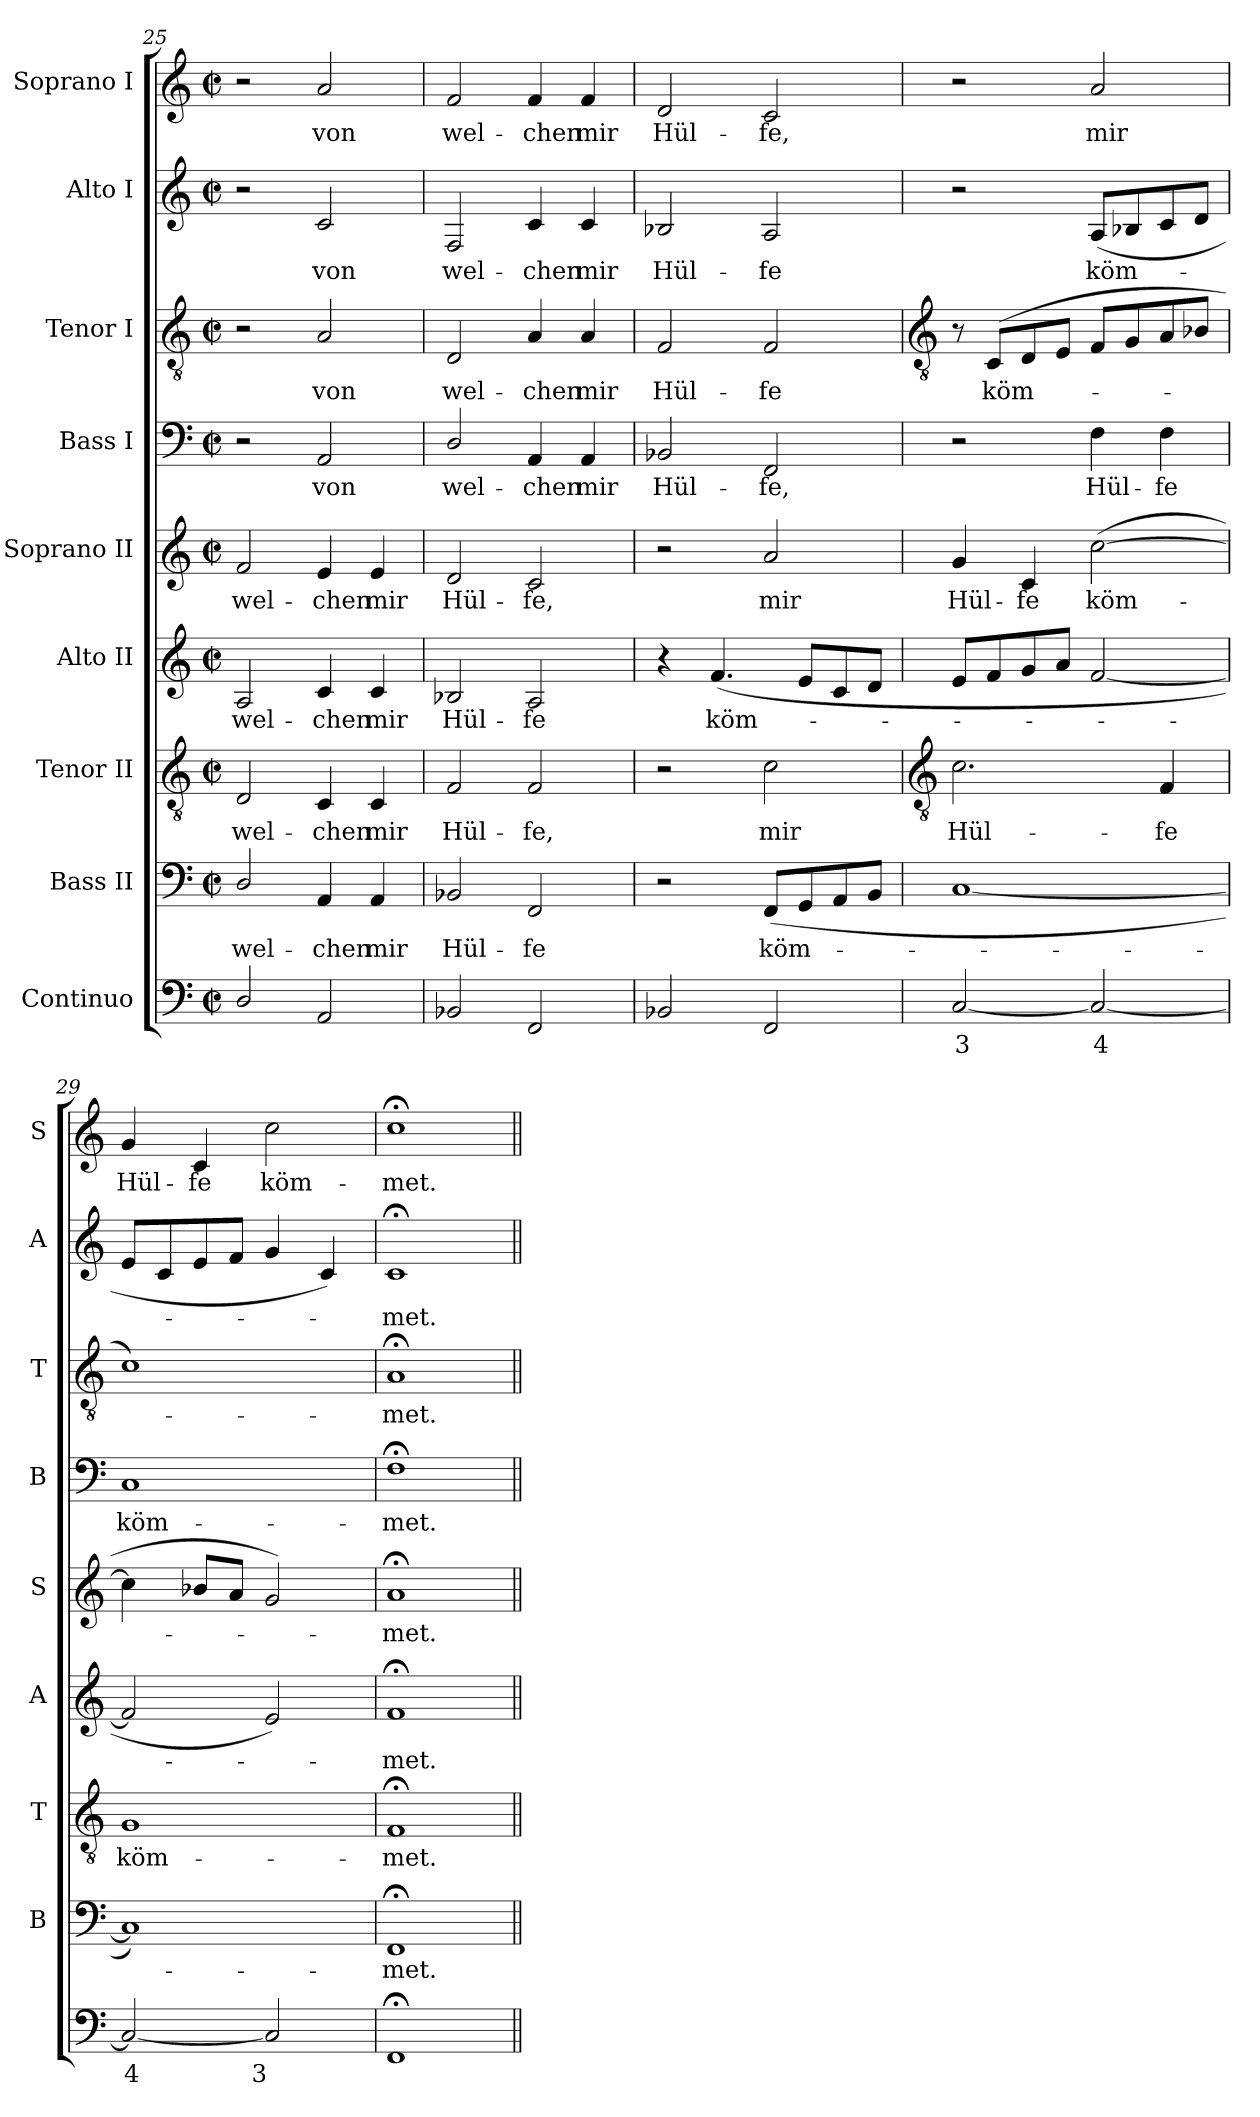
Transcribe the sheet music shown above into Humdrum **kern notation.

**kern	**text	**kern	**text	**kern	**text	**kern	**text	**kern	**text	**kern	**text	**kern	**text	**kern	**text	**kern	**text
*part9	*part9	*part8	*part8	*part7	*part7	*part6	*part6	*part5	*part5	*part4	*part4	*part3	*part3	*part2	*part2	*part1	*part1
*staff9	*staff9	*staff8	*staff8	*staff7	*staff7	*staff6	*staff6	*staff5	*staff5	*staff4	*staff4	*staff3	*staff3	*staff2	*staff2	*staff1	*staff1
*I"Continuo	*	*I"Bass II	*	*I"Tenor II	*	*I"Alto II	*	*I"Soprano II	*	*I"Bass I	*	*I"Tenor I	*	*I"Alto I	*	*I"Soprano I	*
*	*	*I'B	*	*I'T	*	*I'A	*	*I'S	*	*I'B	*	*I'T	*	*I'A	*	*I'S	*
*clefF4	*	*clefF4	*	*clefGv2	*	*clefG2	*	*clefG2	*	*clefF4	*	*clefGv2	*	*clefG2	*	*clefG2	*
*k[]	*	*k[]	*	*k[]	*	*k[]	*	*k[]	*	*k[]	*	*k[]	*	*k[]	*	*k[]	*
*C:	*	*C:	*	*C:	*	*C:	*	*C:	*	*C:	*	*C:	*	*C:	*	*C:	*
*M2/2	*	*M2/2	*	*M2/2	*	*M2/2	*	*M2/2	*	*M2/2	*	*M2/2	*	*M2/2	*	*M2/2	*
*met(c|)	*	*met(c|)	*	*met(c|)	*	*met(c|)	*	*met(c|)	*	*met(c|)	*	*met(c|)	*	*met(c|)	*	*met(c|)	*
=25	=25	=25	=25	=25	=25	=25	=25	=25	=25	=25	=25	=25	=25	=25	=25	=25	=25
!	!	!	!LO:LY:b	!	!LO:LY:b	!	!LO:LY:b	!	!LO:LY:b	!	!	!	!	!	!	!	!
2D/	.	2D/	wel-	2D	wel-	2A	wel-	2f	wel-	2r	.	2r	.	2r	.	2r	.
!	!	!	!LO:LY:b	!	!LO:LY:b	!	!LO:LY:b	!	!LO:LY:b	!	!LO:LY:b	!	!LO:LY:b	!	!LO:LY:b	!	!LO:LY:b
2AA	.	4AA	-chen	4C	-chen	4c	-chen	4e	-chen	2AA	von	2A	von	2c	von	2a	von
!	!	!	!LO:LY:b	!	!LO:LY:b	!	!LO:LY:b	!	!LO:LY:b	!	!	!	!	!	!	!	!
.	.	4AA	mir	4C	mir	4c	mir	4e	mir	.	.	.	.	.	.	.	.
=26	=26	=26	=26	=26	=26	=26	=26	=26	=26	=26	=26	=26	=26	=26	=26	=26	=26
!	!	!	!LO:LY:b	!	!LO:LY:b	!	!LO:LY:b	!	!LO:LY:b	!	!LO:LY:b	!	!LO:LY:b	!	!LO:LY:b	!	!LO:LY:b
2BB-X	.	2BB-X	Hül-	2F	Hül-	2B-X	Hül-	2d	Hül-	2D/	wel-	2D	wel-	2F	wel-	2f	wel-
!	!	!	!LO:LY:b	!	!LO:LY:b	!	!LO:LY:b	!	!LO:LY:b	!	!LO:LY:b	!	!LO:LY:b	!	!LO:LY:b	!	!LO:LY:b
2FF	.	2FF	-fe	2F	-fe,	2A	-fe	2c	-fe,	4AA	-chen	4A	-chen	4c	-chen	4f	-chen
!	!	!	!	!	!	!	!	!	!	!	!LO:LY:b	!	!LO:LY:b	!	!LO:LY:b	!	!LO:LY:b
.	.	.	.	.	.	.	.	.	.	4AA	mir	4A	mir	4c	mir	4f	mir
=27	=27	=27	=27	=27	=27	=27	=27	=27	=27	=27	=27	=27	=27	=27	=27	=27	=27
!	!	!	!	!	!	!	!	!	!	!	!LO:LY:b	!	!LO:LY:b	!	!LO:LY:b	!	!LO:LY:b
2BB-X	.	2r	.	2r	.	4r	.	2r	.	2BB-X	Hül-	2F	Hül-	2B-X	Hül-	2d	Hül-
!	!	!	!	!	!	!	!LO:LY:b	!	!	!	!	!	!	!	!	!	!
.	.	.	.	.	.	(<4.f	köm-	.	.	.	.	.	.	.	.	.	.
!	!	!	!LO:LY:b	!	!LO:LY:b	!	!	!	!LO:LY:b	!	!LO:LY:b	!	!LO:LY:b	!	!LO:LY:b	!	!LO:LY:b
2FF	.	(<8FFL	köm-	2c	mir	.	.	2a	mir	2FF	-fe,	2F	-fe	2A	-fe	2c	-fe,
.	.	8GG	.	.	.	8eL	.	.	.	.	.	.	.	.	.	.	.
.	.	8AA	.	.	.	8c	.	.	.	.	.	.	.	.	.	.	.
.	.	8BBJ	.	.	.	8dJ	.	.	.	.	.	.	.	.	.	.	.
!!LO:LB:g=z
=28	=28	=28	=28	=28	=28	=28	=28	=28	=28	=28	=28	=28	=28	=28	=28	=28	=28
*	*	*	*	*clefGv2	*	*	*	*	*	*	*	*clefGv2	*	*	*	*	*
!	!LO:LY:b	!	!	!	!LO:LY:b	!	!	!	!LO:LY:b	!	!	!	!	!	!	!	!
[2C	3	[1C	.	2.c	Hül-	8eL	.	4g	Hül-	2r	.	8r	.	2r	.	2r	.
!	!	!	!	!	!	!	!	!	!	!	!	!	!LO:LY:b	!	!	!	!
.	.	.	.	.	.	8f	.	.	.	.	.	(<8CL	köm-	.	.	.	.
!	!	!	!	!	!	!	!	!	!LO:LY:b	!	!	!	!	!	!	!	!
.	.	.	.	.	.	8g	.	4c	-fe	.	.	8D	.	.	.	.	.
.	.	.	.	.	.	8aJ	.	.	.	.	.	8EJ	.	.	.	.	.
!	!LO:LY:b	!	!	!	!	!	!	!	!LO:LY:b	!	!LO:LY:b	!	!	!	!LO:LY:b	!	!LO:LY:b
2C_	4	.	.	.	.	[2f	.	(<[2cc	köm-	4F	Hül-	8FL	.	(<8AL	köm-	2a	mir
.	.	.	.	.	.	.	.	.	.	.	.	8G	.	8B-X	.	.	.
!	!	!	!	!	!LO:LY:b	!	!	!	!	!	!LO:LY:b	!	!	!	!	!	!
.	.	.	.	4F	-fe	.	.	.	.	4F	-fe	8A	.	8c	.	.	.
.	.	.	.	.	.	.	.	.	.	.	.	8B-XJ	.	8dJ	.	.	.
=29	=29	=29	=29	=29	=29	=29	=29	=29	=29	=29	=29	=29	=29	=29	=29	=29	=29
!	!LO:LY:b	!	!	!	!LO:LY:b	!	!	!	!	!	!LO:LY:b	!	!	!	!	!	!LO:LY:b
2C_	4	1C])	.	1G	köm-	2f]	.	4cc]	.	1C	köm-	1c)	.	8eL	.	4g	Hül-
.	.	.	.	.	.	.	.	.	.	.	.	.	.	8c	.	.	.
!	!	!	!	!	!	!	!	!	!	!	!	!	!	!	!	!	!LO:LY:b
.	.	.	.	.	.	.	.	8b-XL	.	.	.	.	.	8e	.	4c	-fe
.	.	.	.	.	.	.	.	8aJ	.	.	.	.	.	8fJ	.	.	.
!	!LO:LY:b	!	!	!	!	!	!	!	!	!	!	!	!	!	!	!	!LO:LY:b
2C]	3	.	.	.	.	2e)	.	2g)	.	.	.	.	.	4g	.	2cc	köm-
.	.	.	.	.	.	.	.	.	.	.	.	.	.	4c)	.	.	.
=30	=30	=30	=30	=30	=30	=30	=30	=30	=30	=30	=30	=30	=30	=30	=30	=30	=30
!	!	!	!LO:LY:b	!	!LO:LY:b	!	!LO:LY:b	!	!LO:LY:b	!	!LO:LY:b	!	!LO:LY:b	!	!LO:LY:b	!	!LO:LY:b
1FF;<	.	1FF;<	met.	1F;<	-met.	1f;<	met.	1a;<	met.	1F;<	-met.	1A;<	met.	1c;<	met.	1cc;<	-met.
=||	=||	=||	=||	=||	=||	=||	=||	=||	=||	=||	=||	=||	=||	=||	=||	=||	=||
*-	*-	*-	*-	*-	*-	*-	*-	*-	*-	*-	*-	*-	*-	*-	*-	*-	*-
